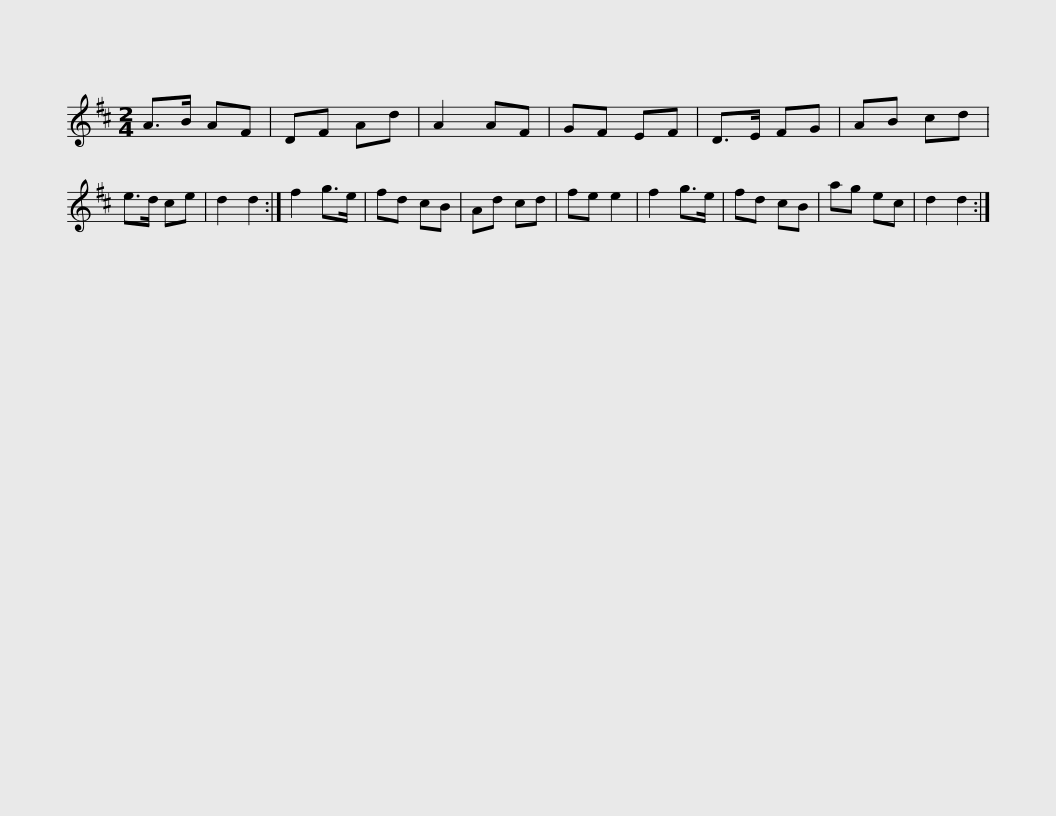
X:1
L:1/8
M:2/4
I:linebreak $
K:D
V:1 treble
V:1
 A>B AF | DF Ad | A2 AF | GF EF | D>E FG | %5
 AB cd | e>d ce | d2 d2 :|$ f2 g>e | fd cB | %10
 Ad cd | fe e2 | f2 g>e | fd cB | ag ec | %15
 d2 d2 :| %16
